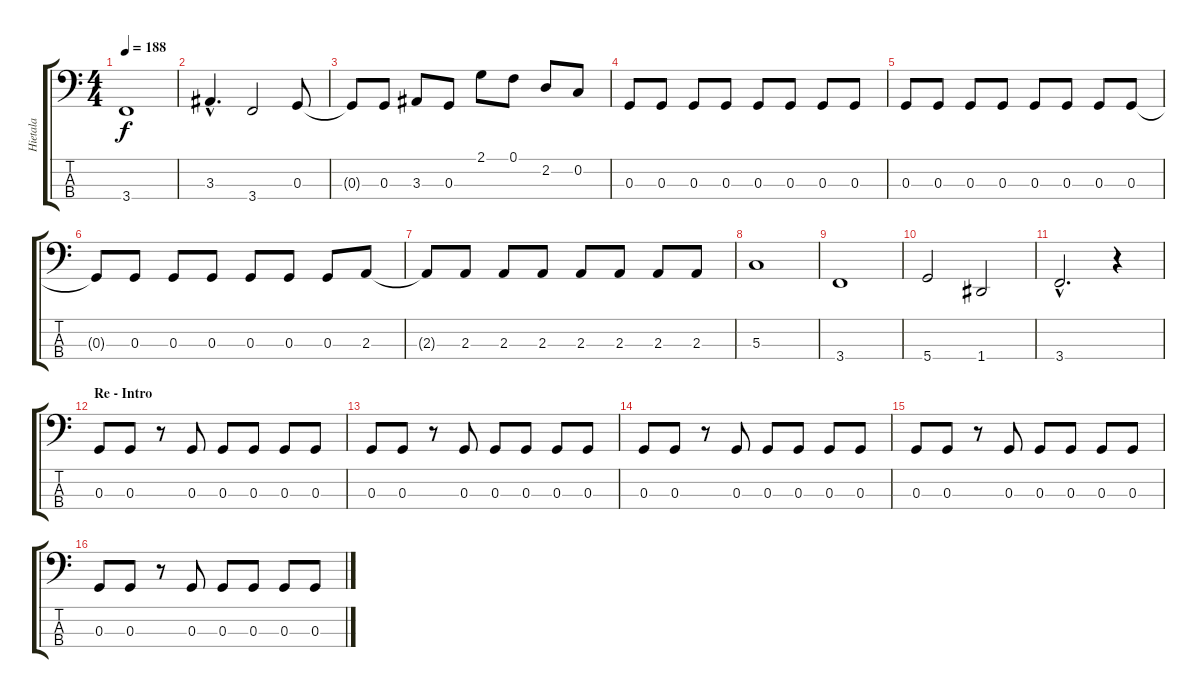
\track ("Hietala" "Hietala") {instrument electricbassfinger}
\staff {score tabs}
\tuning (F2 C2 G1 D1) {hide}
\ts (4 4)
\tempo 188
\clef f4
\ks c
3.4.1{dy f} |
3.3{hac}.4{d} 3.4.2 0.3.8 |
0.3{t}.8 0.3.8 3.3.8 0.3.8 2.1.8 0.1.8 2.2.8 0.2.8 |
0.3.8 0.3.8 0.3.8 0.3.8 0.3.8 0.3.8 0.3.8 0.3.8 |
0.3.8 0.3.8 0.3.8 0.3.8 0.3.8 0.3.8 0.3.8 0.3.8 |
0.3{t}.8 0.3.8 0.3.8 0.3.8 0.3.8 0.3.8 0.3.8 2.3.8 |
2.3{t}.8 2.3.8 2.3.8 2.3.8 2.3.8 2.3.8 2.3.8 2.3.8 |
5.3.1 |
3.4.1 |
5.4.2 1.4.2 |
3.4{hac}.2{d} r.4 |
\section ("" "Re - Intro")
0.3.8 0.3.8 r.8 0.3.8 0.3.8 0.3.8 0.3.8 0.3.8 |
0.3.8 0.3.8 r.8 0.3.8 0.3.8 0.3.8 0.3.8 0.3.8 |
0.3.8 0.3.8 r.8 0.3.8 0.3.8 0.3.8 0.3.8 0.3.8 |
0.3.8 0.3.8 r.8 0.3.8 0.3.8 0.3.8 0.3.8 0.3.8 |
0.3.8 0.3.8 r.8 0.3.8 0.3.8 0.3.8 0.3.8 0.3.8
